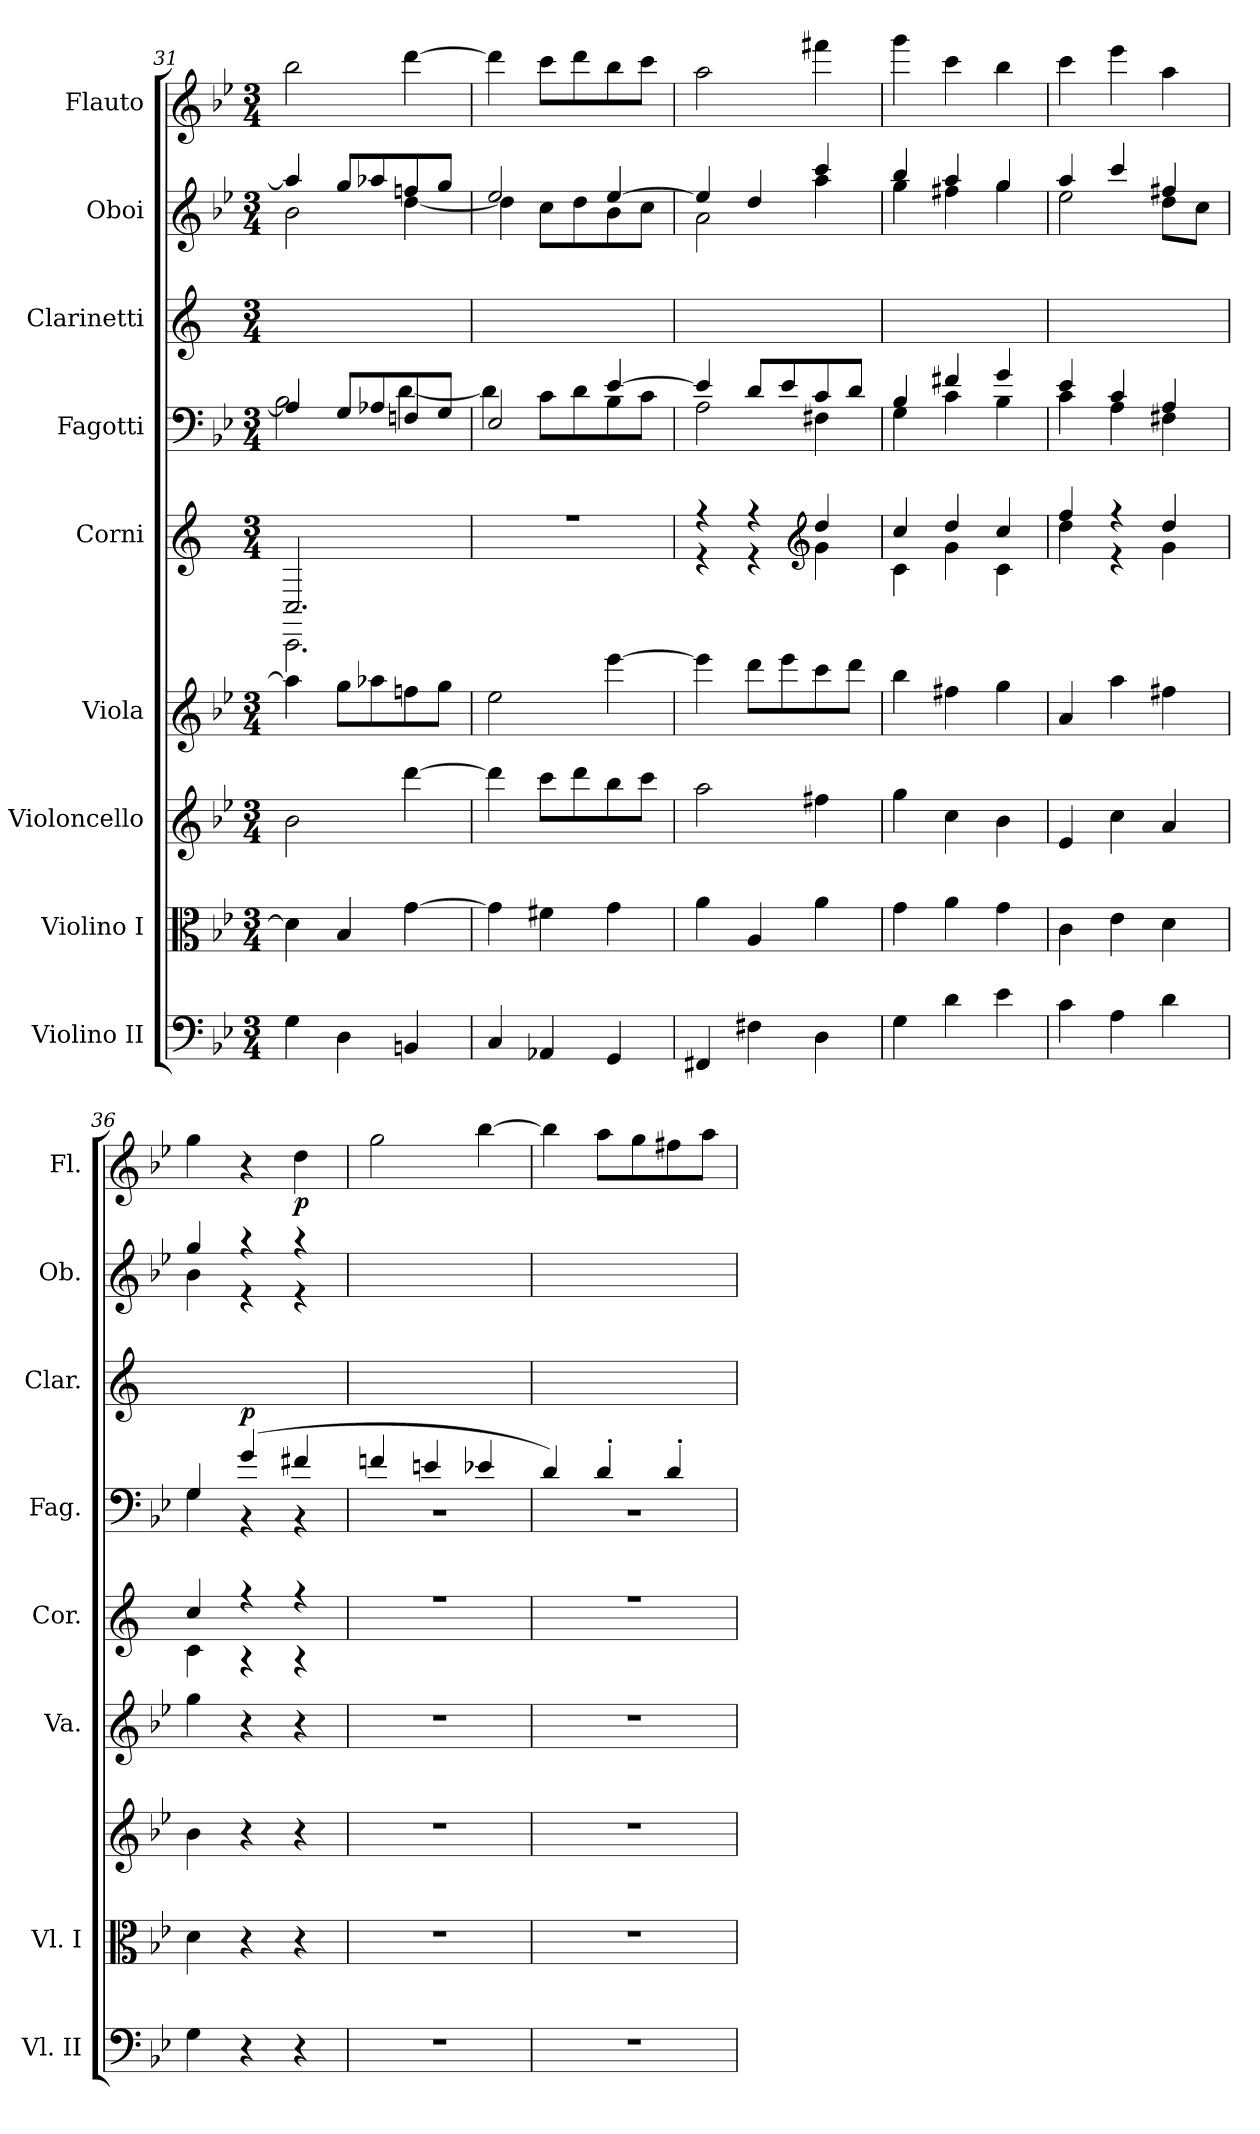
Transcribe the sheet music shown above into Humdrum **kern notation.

**kern	**kern	**kern	**kern	**kern	**kern	**dynam	**kern	**kern	**kern	**dynam
*part9	*part8	*part7	*part6	*part5	*part4	*part4	*part3	*part2	*part1	*part1
*staff9	*staff8	*staff7	*staff6	*staff5	*staff4	*staff4	*staff3	*staff2	*staff1	*staff1
*I"Violino II	*I"Violino I	*I"Violoncello	*I"Viola	*I"Corni	*I"Fagotti	*	*I"Clarinetti	*I"Oboi	*I"Flauto	*
*I'Vl. II	*I'Vl. I	*	*I'Va.	*I'Cor.	*I'Fag.	*	*I'Clar.	*I'Ob.	*I'Fl.	*
*clefF4	*clefC3	*clefG2	*clefG2	*clefG2	*clefF4	*	*clefG2	*clefG2	*clefG2	*
*	*	*	*	*ITrd3c5	*	*	*ITrd1c2	*	*	*
*k[b-e-]	*k[b-e-]	*k[b-e-]	*k[b-e-]	*k[f#]	*k[b-e-]	*	*k[b-e-]	*k[b-e-]	*k[b-e-]	*
*g:	*g:	*g:	*g:	*	*g:	*	*	*g:	*g:	*
*M3/4	*M3/4	*M3/4	*M3/4	*M3/4	*M3/4	*	*M3/4	*M3/4	*M3/4	*
=31	=31	=31	=31	=31	=31	=31	=31	=31	=31	=31
*	*	*	*	*^	*^	*	*	*^	*	*
4G	4d]	2b-	4aa]	2.GG	2.GGG	4A]	2B-	.	2.ryy	4aa]	2b-	2bb-	.
4D	4B-	.	8ggL	.	.	8GL	.	.	.	8ggL	.	.	.
.	.	.	8aa-X	.	.	8A-X	.	.	.	8aa-X	.	.	.
4BBn	[4g	[4ddd	8ffn	.	.	8Fn	[4d	.	.	8ffn	[4dd	[4ddd	.
.	.	.	8ggJ	.	.	8GJ	.	.	.	8ggJ	.	.	.
=32	=32	=32	=32	=32	=32	=32	=32	=32	=32	=32	=32	=32	=32
4C	4g]	4ddd]	2ee-	2.r	2.ryy	2E-	4d]	.	2.ryy	2ee-	4dd]	4ddd]	.
4AA-X	4f#X	8cccL	.	.	.	.	8cL	.	.	.	8ccL	8cccL	.
.	.	8ddd	.	.	.	.	8d	.	.	.	8dd	8ddd	.
4GG	4g	8bb-	[4eee-	.	.	[4e-	8B-	.	.	[4ee-	8b-	8bb-	.
.	.	8cccJ	.	.	.	.	8cJ	.	.	.	8ccJ	8cccJ	.
=33	=33	=33	=33	=33	=33	=33	=33	=33	=33	=33	=33	=33	=33
4FF#X	4a	2aa	4eee-]	4r	4r	4e-]	2A	.	2.ryy	4ee-]	2a	2aa	.
4F#X	4A	.	8dddL	4r	4r	8dL	.	.	.	4dd	.	.	.
.	.	.	8eee-	.	.	8e-	.	.	.	.	.	.	.
*	*	*	*	*clefG2	*	*	*	*	*	*	*	*	*
4D	4a	4ff#X	8ccc	4a	4d	8c	4F#X	.	.	4ccc	4aa	4fff#X	.
.	.	.	8dddJ	.	.	8dJ	.	.	.	.	.	.	.
=34	=34	=34	=34	=34	=34	=34	=34	=34	=34	=34	=34	=34	=34
4G	4g	4gg	4bb-	4g	4G	4B-	4G	.	2.ryy	4bb-	4gg	4ggg	.
4d	4a	4cc	4ff#X	4a	4d	4f#X	4c	.	.	4aa	4ff#X	4ccc	.
4e-	4g	4b-	4gg	4g	4G	4g	4B-	.	.	4gg	4gg	4bb-	.
=35	=35	=35	=35	=35	=35	=35	=35	=35	=35	=35	=35	=35	=35
4c	4c	4e-	4a	4cc	4a	4e-	4c	.	2.ryy	4aa	2ee-	4ccc	.
4A	4e-	4cc	4aa	4r	4r	4c	4A	.	.	4ccc	.	4eee-	.
4d	4d	4a	4ff#X	4a	4d	4A	4F#X	.	.	4ff#X	8ddL	4aa	.
.	.	.	.	.	.	.	.	.	.	.	8ccJ	.	.
!!LO:LB:g=z
=36	=36	=36	=36	=36	=36	=36	=36	=36	=36	=36	=36	=36	=36
4G	4d	4b-	4gg	4g	4G	4G	4G	.	2.ryy	4gg	4b-	4gg	.
!	!	!	!	!	!	!	!	!LO:DY:a	!	!	!	!	!
4r	4r	4r	4r	4r	4r	(4g	4r	p	.	4r	4r	4r	.
4r	4r	4r	4r	4r	4r	4f#X	4r	.	.	4r	4r	4dd	p
*	*	*	*	*	*	*	*	*	*	*v	*v	*	*
=37	=37	=37	=37	=37	=37	=37	=37	=37	=37	=37	=37	=37
2.r	2.r	2.r	2.r	2.r	2.ryy	4fn	2.r	.	2.ryy	2.ryy	2gg	.
.	.	.	.	.	.	4en	.	.	.	.	.	.
.	.	.	.	.	.	4e-X	.	.	.	.	[4bb-	.
=38	=38	=38	=38	=38	=38	=38	=38	=38	=38	=38	=38	=38
2.r	2.r	2.r	2.r	2.r	2.ryy	4d)	2.r	.	2.ryy	2.ryy	4bb-]	.
.	.	.	.	.	.	4d'	.	.	.	.	8aaL	.
.	.	.	.	.	.	.	.	.	.	.	8gg	.
.	.	.	.	.	.	4d'	.	.	.	.	8ff#X	.
.	.	.	.	.	.	.	.	.	.	.	8aaJ	.
*	*	*	*	*v	*v	*	*	*	*	*	*	*
*	*	*	*	*	*v	*v	*	*	*	*	*
=	=	=	=	=	=	=	=	=	=	=
*-	*-	*-	*-	*-	*-	*-	*-	*-	*-	*-
